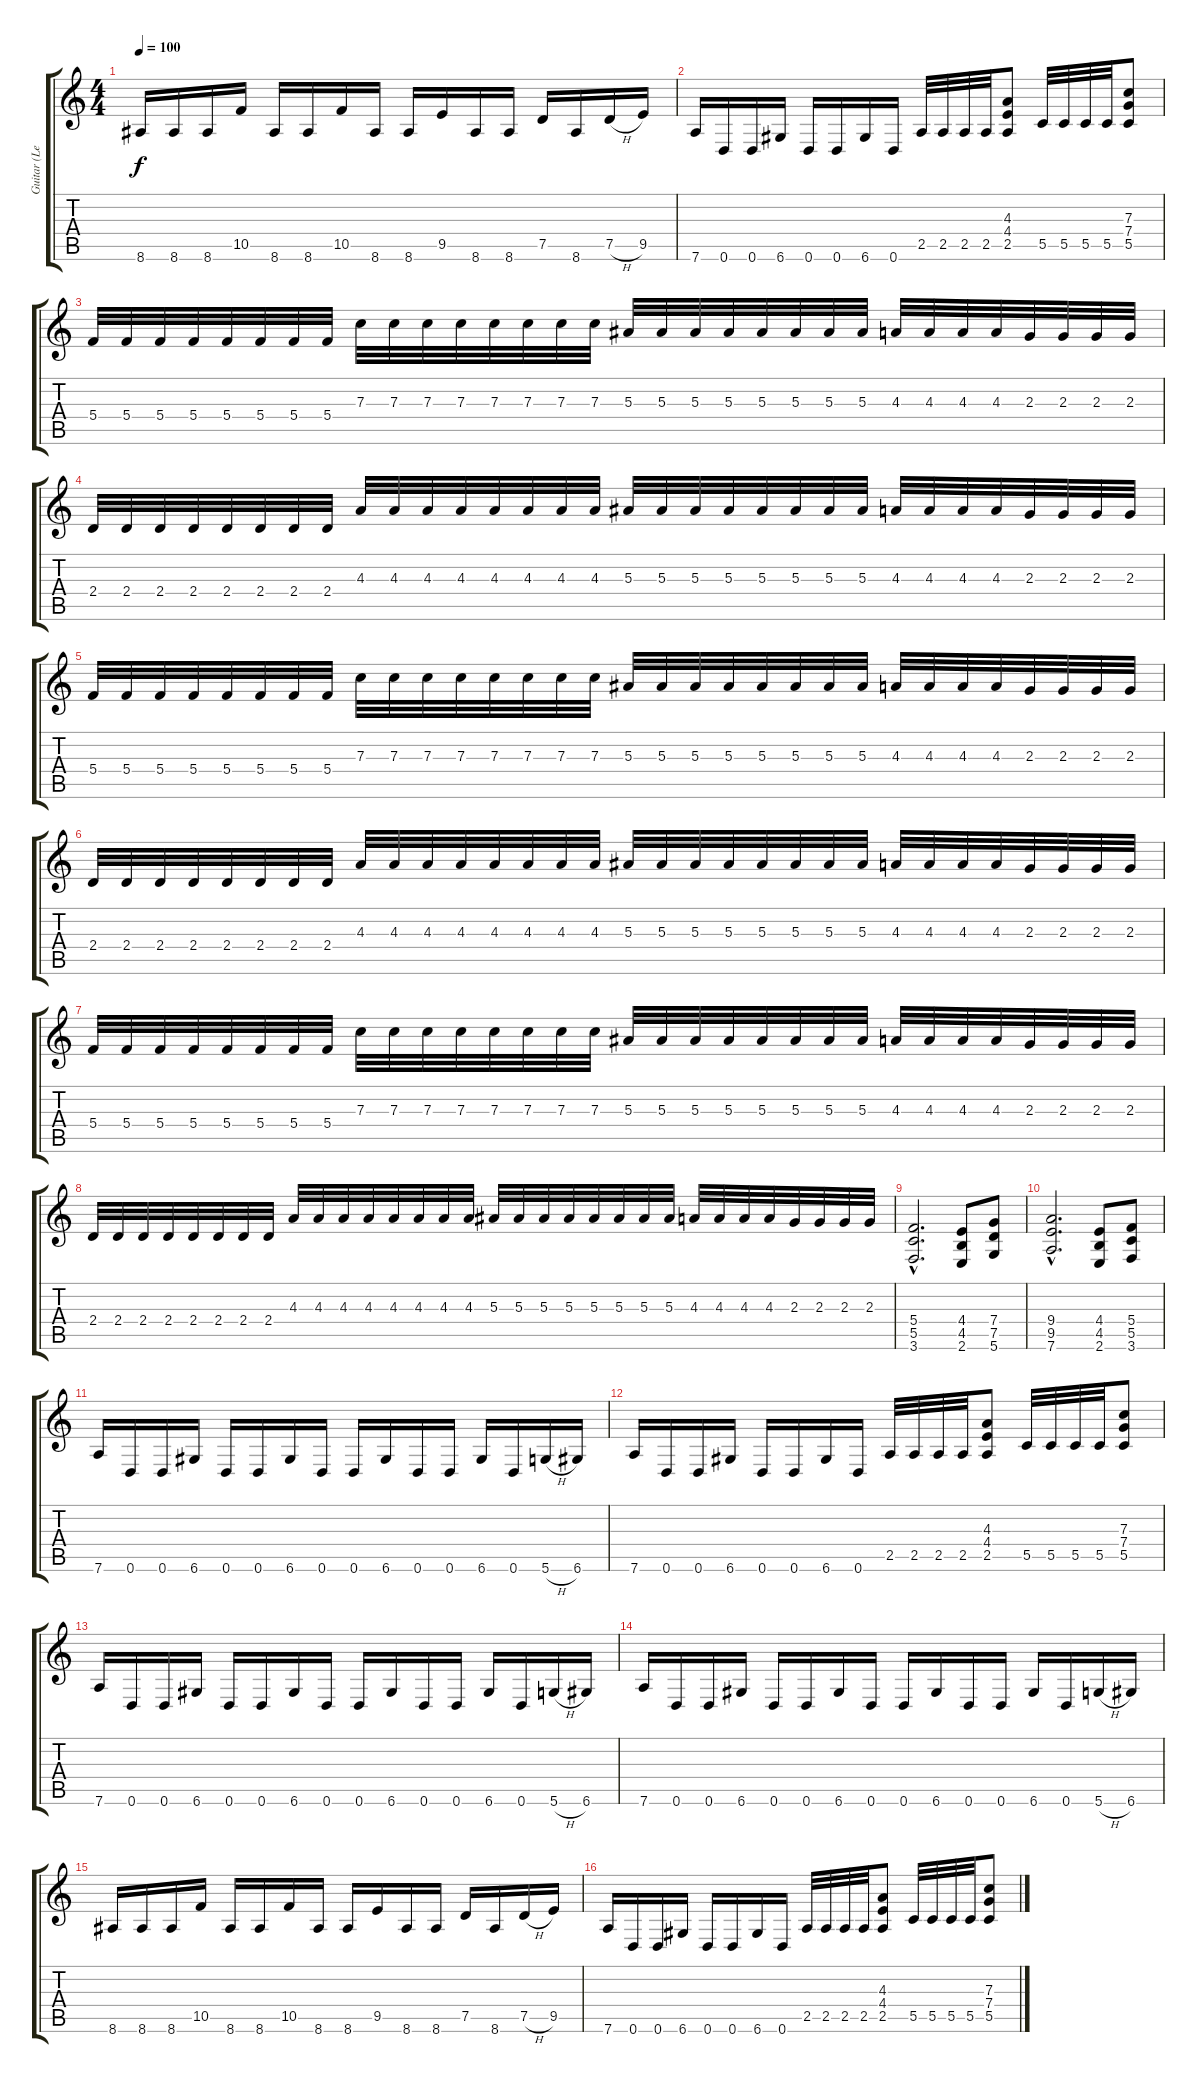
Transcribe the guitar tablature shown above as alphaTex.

\track ("Guitar (Lead)" "Guitar (Le") {instrument distortionguitar}
\staff {score tabs}
\tuning (D4 A3 F3 C3 G2 D2) {hide}
\ts (4 4)
\tempo 100
\clef g2
\ks c
8.6.16{dy f} 8.6.16 8.6.16 10.5.16 8.6.16 8.6.16 10.5.16 8.6.16 8.6.16 9.5.16 8.6.16 8.6.16 7.5.16 8.6.16 7.5{h}.16 9.5.16 |
7.6.16 0.6.16 0.6.16 6.6.16 0.6.16 0.6.16 6.6.16 0.6.16 2.5.32 2.5.32 2.5.32 2.5.32 (4.3 4.4 2.5).8 5.5.32 5.5.32 5.5.32 5.5.32 (7.3 7.4 5.5).8 |
5.4.32 5.4.32 5.4.32 5.4.32 5.4.32 5.4.32 5.4.32 5.4.32 7.3.32 7.3.32 7.3.32 7.3.32 7.3.32 7.3.32 7.3.32 7.3.32 5.3.32 5.3.32 5.3.32 5.3.32 5.3.32 5.3.32 5.3.32 5.3.32 4.3.32 4.3.32 4.3.32 4.3.32 2.3.32 2.3.32 2.3.32 2.3.32 |
2.4.32 2.4.32 2.4.32 2.4.32 2.4.32 2.4.32 2.4.32 2.4.32 4.3.32 4.3.32 4.3.32 4.3.32 4.3.32 4.3.32 4.3.32 4.3.32 5.3.32 5.3.32 5.3.32 5.3.32 5.3.32 5.3.32 5.3.32 5.3.32 4.3.32 4.3.32 4.3.32 4.3.32 2.3.32 2.3.32 2.3.32 2.3.32 |
5.4.32 5.4.32 5.4.32 5.4.32 5.4.32 5.4.32 5.4.32 5.4.32 7.3.32 7.3.32 7.3.32 7.3.32 7.3.32 7.3.32 7.3.32 7.3.32 5.3.32 5.3.32 5.3.32 5.3.32 5.3.32 5.3.32 5.3.32 5.3.32 4.3.32 4.3.32 4.3.32 4.3.32 2.3.32 2.3.32 2.3.32 2.3.32 |
2.4.32 2.4.32 2.4.32 2.4.32 2.4.32 2.4.32 2.4.32 2.4.32 4.3.32 4.3.32 4.3.32 4.3.32 4.3.32 4.3.32 4.3.32 4.3.32 5.3.32 5.3.32 5.3.32 5.3.32 5.3.32 5.3.32 5.3.32 5.3.32 4.3.32 4.3.32 4.3.32 4.3.32 2.3.32 2.3.32 2.3.32 2.3.32 |
5.4.32 5.4.32 5.4.32 5.4.32 5.4.32 5.4.32 5.4.32 5.4.32 7.3.32 7.3.32 7.3.32 7.3.32 7.3.32 7.3.32 7.3.32 7.3.32 5.3.32 5.3.32 5.3.32 5.3.32 5.3.32 5.3.32 5.3.32 5.3.32 4.3.32 4.3.32 4.3.32 4.3.32 2.3.32 2.3.32 2.3.32 2.3.32 |
2.4.32 2.4.32 2.4.32 2.4.32 2.4.32 2.4.32 2.4.32 2.4.32 4.3.32 4.3.32 4.3.32 4.3.32 4.3.32 4.3.32 4.3.32 4.3.32 5.3.32 5.3.32 5.3.32 5.3.32 5.3.32 5.3.32 5.3.32 5.3.32 4.3.32 4.3.32 4.3.32 4.3.32 2.3.32 2.3.32 2.3.32 2.3.32 |
(5.4{hac} 5.5{hac} 3.6{hac}).2{d} (4.4 4.5 2.6).8 (7.4 7.5 5.6).8 |
(9.4{hac} 9.5{hac} 7.6{hac}).2{d} (4.4 4.5 2.6).8 (5.4 5.5 3.6).8 |
7.6.16 0.6.16 0.6.16 6.6.16 0.6.16 0.6.16 6.6.16 0.6.16 0.6.16 6.6.16 0.6.16 0.6.16 6.6.16 0.6.16 5.6{h}.16 6.6.16 |
7.6.16 0.6.16 0.6.16 6.6.16 0.6.16 0.6.16 6.6.16 0.6.16 2.5.32 2.5.32 2.5.32 2.5.32 (4.3 4.4 2.5).8 5.5.32 5.5.32 5.5.32 5.5.32 (7.3 7.4 5.5).8 |
7.6.16 0.6.16 0.6.16 6.6.16 0.6.16 0.6.16 6.6.16 0.6.16 0.6.16 6.6.16 0.6.16 0.6.16 6.6.16 0.6.16 5.6{h}.16 6.6.16 |
7.6.16 0.6.16 0.6.16 6.6.16 0.6.16 0.6.16 6.6.16 0.6.16 0.6.16 6.6.16 0.6.16 0.6.16 6.6.16 0.6.16 5.6{h}.16 6.6.16 |
8.6.16 8.6.16 8.6.16 10.5.16 8.6.16 8.6.16 10.5.16 8.6.16 8.6.16 9.5.16 8.6.16 8.6.16 7.5.16 8.6.16 7.5{h}.16 9.5.16 |
7.6.16 0.6.16 0.6.16 6.6.16 0.6.16 0.6.16 6.6.16 0.6.16 2.5.32 2.5.32 2.5.32 2.5.32 (4.3 4.4 2.5).8 5.5.32 5.5.32 5.5.32 5.5.32 (7.3 7.4 5.5).8
